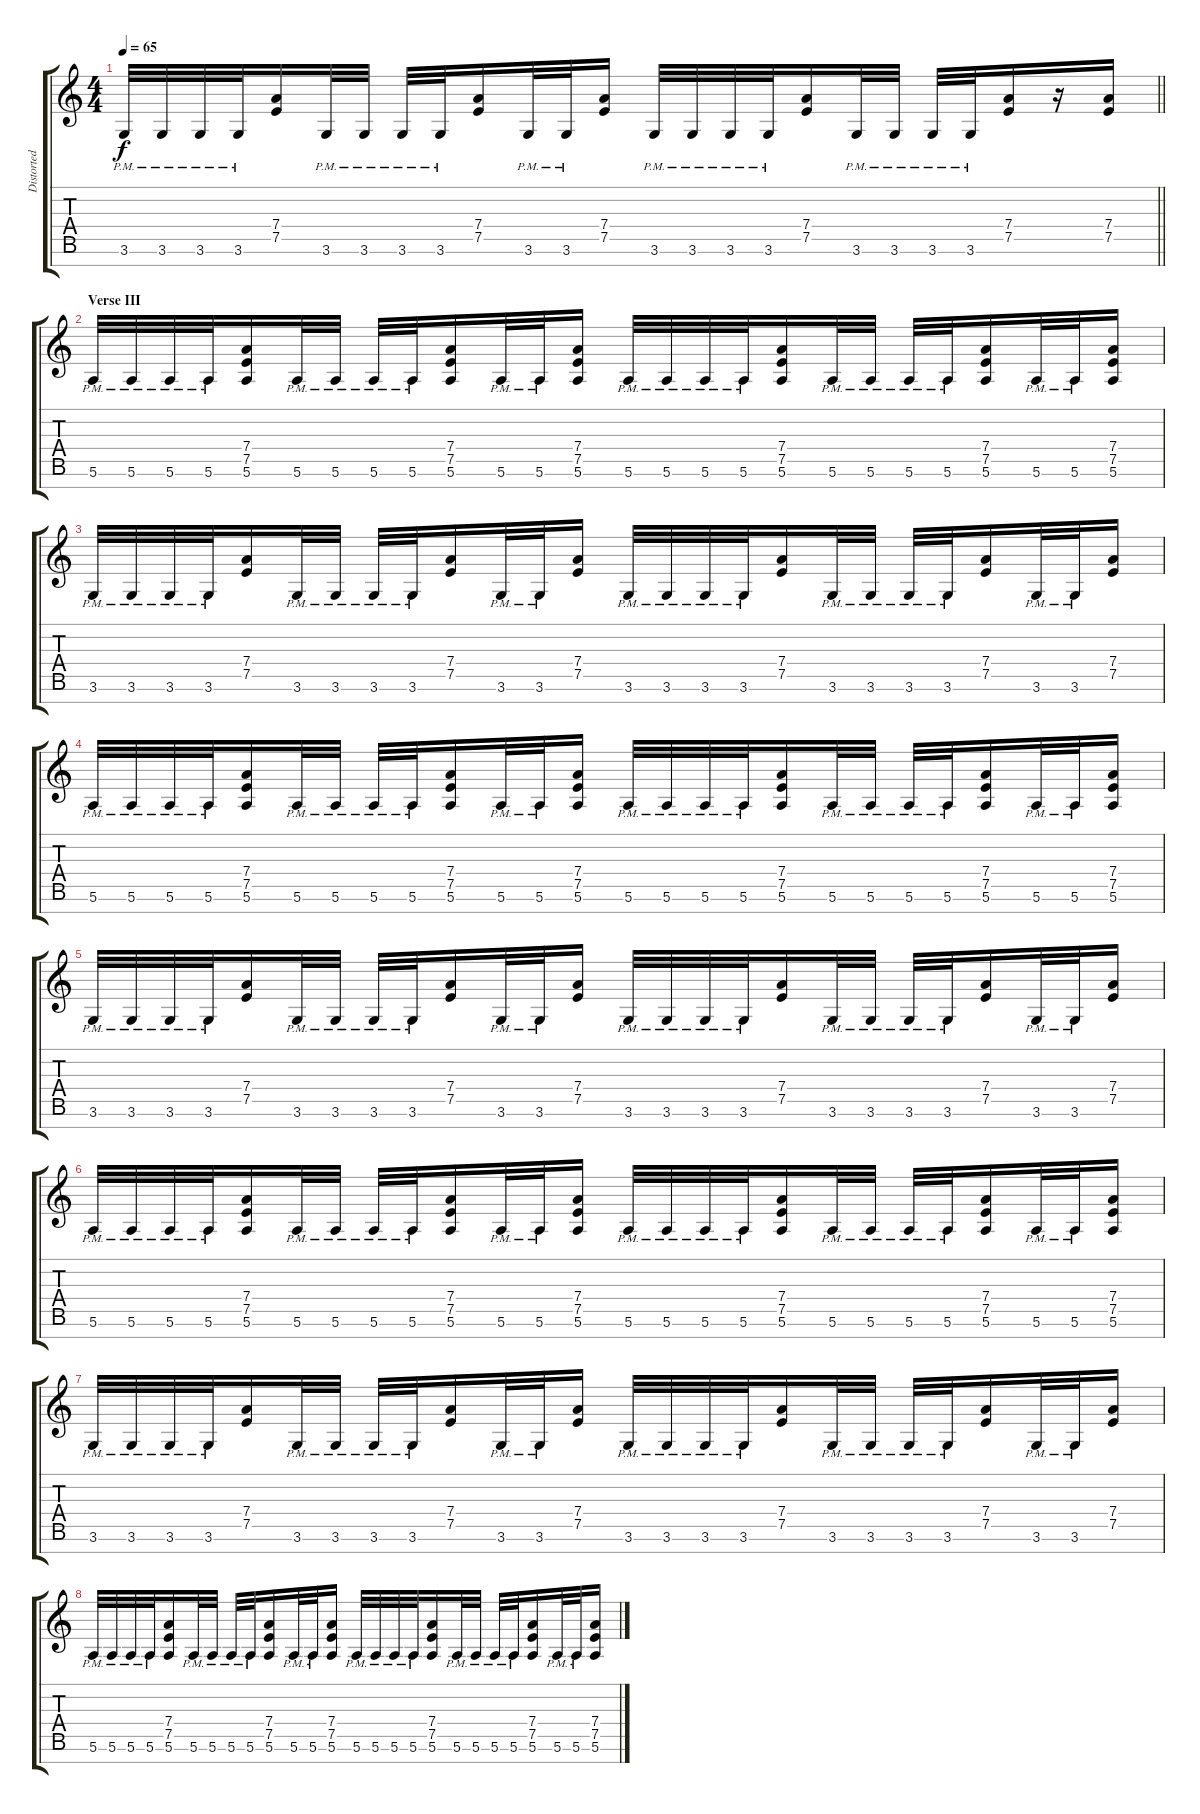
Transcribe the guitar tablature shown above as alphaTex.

\track ("Distorted Guitar I" "Distorted ") {instrument overdrivenguitar}
\staff {score tabs}
\tuning (E4 B3 G3 D3 A2 E2 B1) {hide}
\ts (4 4)
\tempo 65
\clef g2
\barLineRight lightlight
\ks c
3.6{pm}.32{dy f} 3.6{pm}.32 3.6{pm}.32 3.6{pm}.32 (7.4 7.5).16 3.6{pm}.32 3.6{pm}.32 3.6{pm}.32 3.6{pm}.32 (7.4 7.5).16 3.6{pm}.32 3.6{pm}.32 (7.4 7.5).16 3.6{pm}.32 3.6{pm}.32 3.6{pm}.32 3.6{pm}.32 (7.4 7.5).16 3.6{pm}.32 3.6{pm}.32 3.6{pm}.32 3.6{pm}.32 (7.4 7.5).16 r.16 (7.4 7.5).16 |
\section ("" "Verse III")
5.6{pm}.32 5.6{pm}.32 5.6{pm}.32 5.6{pm}.32 (7.4 7.5 5.6).16 5.6{pm}.32 5.6{pm}.32 5.6{pm}.32 5.6{pm}.32 (7.4 7.5 5.6).16 5.6{pm}.32 5.6{pm}.32 (7.4 7.5 5.6).16 5.6{pm}.32 5.6{pm}.32 5.6{pm}.32 5.6{pm}.32 (7.4 7.5 5.6).16 5.6{pm}.32 5.6{pm}.32 5.6{pm}.32 5.6{pm}.32 (7.4 7.5 5.6).16 5.6{pm}.32 5.6{pm}.32 (7.4 7.5 5.6).16 |
3.6{pm}.32 3.6{pm}.32 3.6{pm}.32 3.6{pm}.32 (7.4 7.5).16 3.6{pm}.32 3.6{pm}.32 3.6{pm}.32 3.6{pm}.32 (7.4 7.5).16 3.6{pm}.32 3.6{pm}.32 (7.4 7.5).16 3.6{pm}.32 3.6{pm}.32 3.6{pm}.32 3.6{pm}.32 (7.4 7.5).16 3.6{pm}.32 3.6{pm}.32 3.6{pm}.32 3.6{pm}.32 (7.4 7.5).16 3.6{pm}.32 3.6{pm}.32 (7.4 7.5).16 |
5.6{pm}.32 5.6{pm}.32 5.6{pm}.32 5.6{pm}.32 (7.4 7.5 5.6).16 5.6{pm}.32 5.6{pm}.32 5.6{pm}.32 5.6{pm}.32 (7.4 7.5 5.6).16 5.6{pm}.32 5.6{pm}.32 (7.4 7.5 5.6).16 5.6{pm}.32 5.6{pm}.32 5.6{pm}.32 5.6{pm}.32 (7.4 7.5 5.6).16 5.6{pm}.32 5.6{pm}.32 5.6{pm}.32 5.6{pm}.32 (7.4 7.5 5.6).16 5.6{pm}.32 5.6{pm}.32 (7.4 7.5 5.6).16 |
3.6{pm}.32 3.6{pm}.32 3.6{pm}.32 3.6{pm}.32 (7.4 7.5).16 3.6{pm}.32 3.6{pm}.32 3.6{pm}.32 3.6{pm}.32 (7.4 7.5).16 3.6{pm}.32 3.6{pm}.32 (7.4 7.5).16 3.6{pm}.32 3.6{pm}.32 3.6{pm}.32 3.6{pm}.32 (7.4 7.5).16 3.6{pm}.32 3.6{pm}.32 3.6{pm}.32 3.6{pm}.32 (7.4 7.5).16 3.6{pm}.32 3.6{pm}.32 (7.4 7.5).16 |
5.6{pm}.32 5.6{pm}.32 5.6{pm}.32 5.6{pm}.32 (7.4 7.5 5.6).16 5.6{pm}.32 5.6{pm}.32 5.6{pm}.32 5.6{pm}.32 (7.4 7.5 5.6).16 5.6{pm}.32 5.6{pm}.32 (7.4 7.5 5.6).16 5.6{pm}.32 5.6{pm}.32 5.6{pm}.32 5.6{pm}.32 (7.4 7.5 5.6).16 5.6{pm}.32 5.6{pm}.32 5.6{pm}.32 5.6{pm}.32 (7.4 7.5 5.6).16 5.6{pm}.32 5.6{pm}.32 (7.4 7.5 5.6).16 |
3.6{pm}.32 3.6{pm}.32 3.6{pm}.32 3.6{pm}.32 (7.4 7.5).16 3.6{pm}.32 3.6{pm}.32 3.6{pm}.32 3.6{pm}.32 (7.4 7.5).16 3.6{pm}.32 3.6{pm}.32 (7.4 7.5).16 3.6{pm}.32 3.6{pm}.32 3.6{pm}.32 3.6{pm}.32 (7.4 7.5).16 3.6{pm}.32 3.6{pm}.32 3.6{pm}.32 3.6{pm}.32 (7.4 7.5).16 3.6{pm}.32 3.6{pm}.32 (7.4 7.5).16 |
5.6{pm}.32 5.6{pm}.32 5.6{pm}.32 5.6{pm}.32 (7.4 7.5 5.6).16 5.6{pm}.32 5.6{pm}.32 5.6{pm}.32 5.6{pm}.32 (7.4 7.5 5.6).16 5.6{pm}.32 5.6{pm}.32 (7.4 7.5 5.6).16 5.6{pm}.32 5.6{pm}.32 5.6{pm}.32 5.6{pm}.32 (7.4 7.5 5.6).16 5.6{pm}.32 5.6{pm}.32 5.6{pm}.32 5.6{pm}.32 (7.4 7.5 5.6).16 5.6{pm}.32 5.6{pm}.32 (7.4 7.5 5.6).16
